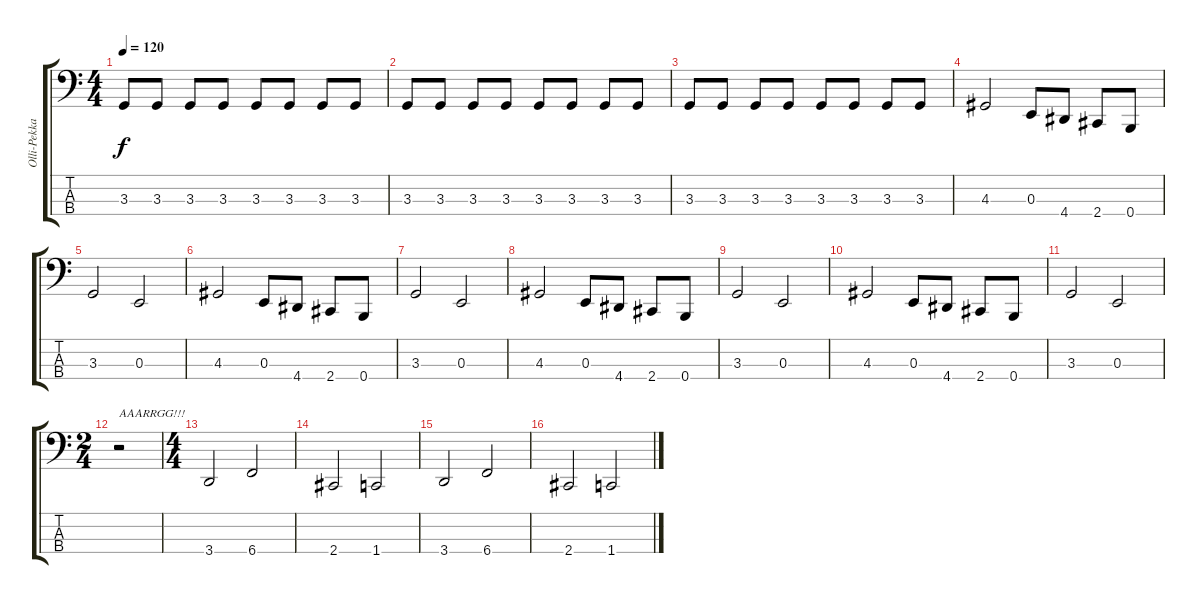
\track ("Olli-Pekka" "Olli-Pekka") {instrument electricbasspick}
\staff {score tabs}
\tuning (D2 A1 E1 B0) {hide}
\ts (4 4)
\tempo 120
\clef f4
\ks c
3.3.8{dy f} 3.3.8 3.3.8 3.3.8 3.3.8 3.3.8 3.3.8 3.3.8 |
3.3.8 3.3.8 3.3.8 3.3.8 3.3.8 3.3.8 3.3.8 3.3.8 |
3.3.8 3.3.8 3.3.8 3.3.8 3.3.8 3.3.8 3.3.8 3.3.8 |
4.3.2 0.3.8 4.4.8 2.4.8 0.4.8 |
3.3.2 0.3.2 |
4.3.2 0.3.8 4.4.8 2.4.8 0.4.8 |
3.3.2 0.3.2 |
4.3.2 0.3.8 4.4.8 2.4.8 0.4.8 |
3.3.2 0.3.2 |
4.3.2 0.3.8 4.4.8 2.4.8 0.4.8 |
3.3.2 0.3.2 |
\ts (2 4)
r.2{txt "AAARRGG!!!"} |
\ts (4 4)
3.4.2 6.4.2 |
2.4.2 1.4.2 |
3.4.2 6.4.2 |
2.4.2 1.4.2
